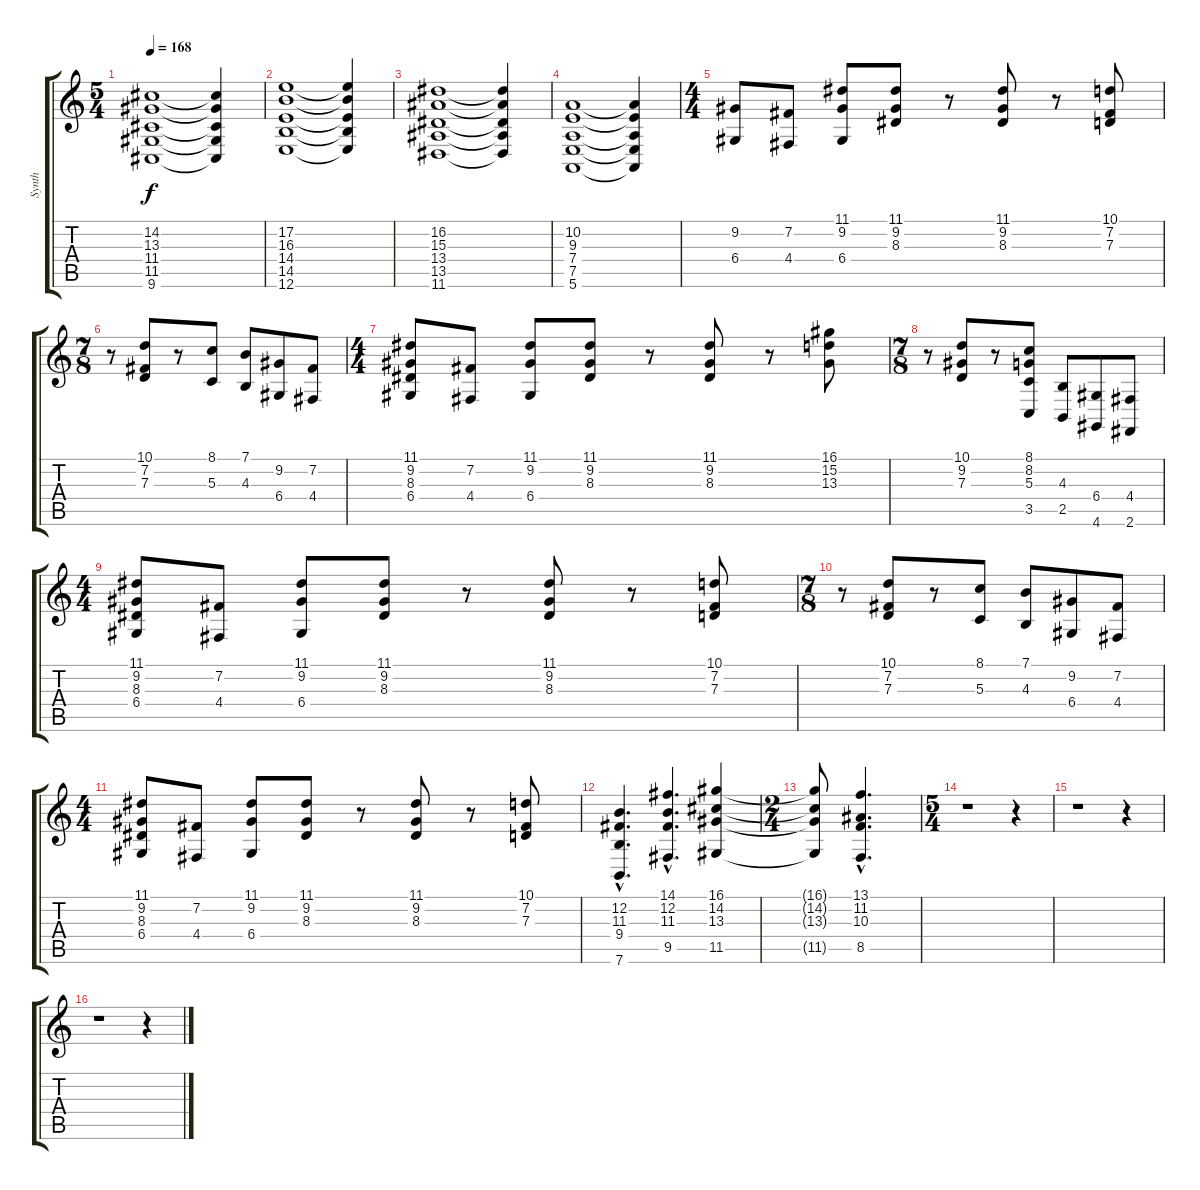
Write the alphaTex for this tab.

\track ("Synth" "Synth") {instrument rockorgan}
\staff {score tabs}
\tuning (E4 B3 G3 D3 A2 E2) {hide}
\ts (5 4)
\tempo 168
\clef g2
\ks c
(14.2 13.3 11.4 11.5 9.6).1{dy f} (14.2{t} 13.3{t} 11.4{t} 11.5{t} 9.6{t}).4 |
(17.2 16.3 14.4 14.5 12.6).1 (17.2{t} 16.3{t} 14.4{t} 14.5{t} 12.6{t}).4 |
(16.2 15.3 13.4 13.5 11.6).1 (16.2{t} 15.3{t} 13.4{t} 13.5{t} 11.6{t}).4 |
(10.2 9.3 7.4 7.5 5.6).1 (10.2{t} 9.3{t} 7.4{t} 7.5{t} 5.6{t}).4 |
\ts (4 4)
(9.2 6.4).8{volume 11 instrument rockorgan} (7.2 4.4).8 (11.1 9.2 6.4).8 (11.1 9.2 8.3).8 r.8 (11.1 9.2 8.3).8 r.8 (10.1 7.2 7.3).8 |
\ts (7 8)
r.8 (10.1 7.2 7.3).8 r.8 (8.1 5.3).8 (7.1 4.3).8 (9.2 6.4).8 (7.2 4.4).8 |
\ts (4 4)
(11.1 9.2 8.3 6.4).8 (7.2 4.4).8 (11.1 9.2 6.4).8 (11.1 9.2 8.3).8 r.8 (11.1 9.2 8.3).8 r.8 (16.1 15.2 13.3).8 |
\ts (7 8)
r.8 (10.1 9.2 7.3).8 r.8 (8.1 8.2 5.3 3.5).8 (4.3 2.5).8 (6.4 4.6).8 (4.4 2.6).8 |
\ts (4 4)
(11.1 9.2 8.3 6.4).8 (7.2 4.4).8 (11.1 9.2 6.4).8 (11.1 9.2 8.3).8 r.8 (11.1 9.2 8.3).8 r.8 (10.1 7.2 7.3).8 |
\ts (7 8)
r.8 (10.1 7.2 7.3).8 r.8 (8.1 5.3).8 (7.1 4.3).8 (9.2 6.4).8 (7.2 4.4).8 |
\ts (4 4)
(11.1 9.2 8.3 6.4).8 (7.2 4.4).8 (11.1 9.2 6.4).8 (11.1 9.2 8.3).8 r.8 (11.1 9.2 8.3).8 r.8 (10.1 7.2 7.3).8 |
(12.2{hac} 11.3{hac} 9.4{hac} 7.6{hac}).4{d volume 12} (14.1{hac} 12.2{hac} 11.3{hac} 9.5{hac}).4{d} (16.1 14.2 13.3 11.5).4 |
\ts (2 4)
(16.1{t} 14.2{t} 13.3{t} 11.5{t}).8 (13.1{hac} 11.2{hac} 10.3{hac} 8.5{hac}).4{d} |
\ts (5 4)
r.1 r.4 |
r.1 r.4 |
r.1 r.4
